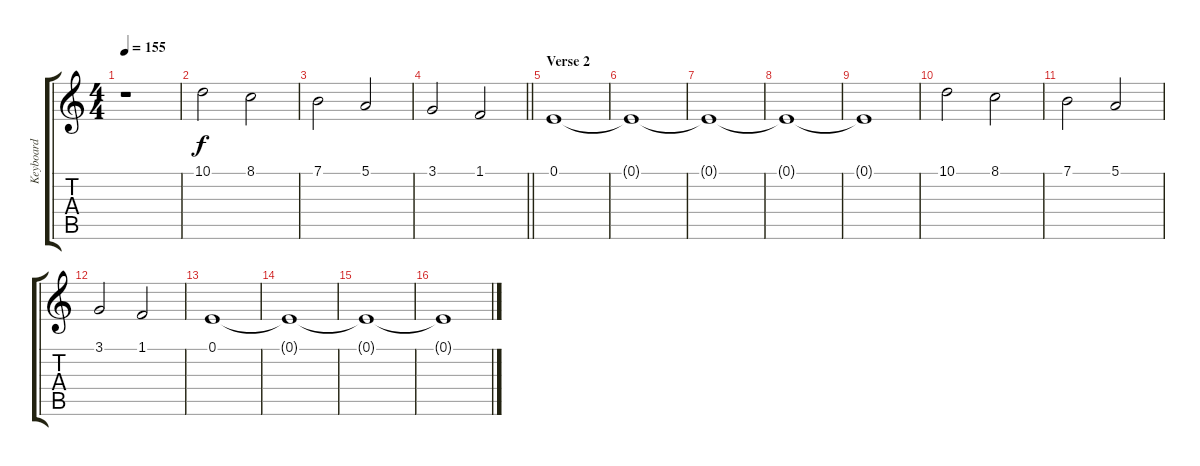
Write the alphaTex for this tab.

\track ("Keyboard" "Keyboard") {instrument pad5bowed}
\staff {score tabs}
\tuning (E4 B3 G3 D3 A2 E2) {hide}
\ts (4 4)
\tempo 155
\clef g2
\ks c
r.1{dy f} |
10.1.2 8.1.2 |
7.1.2 5.1.2 |
\barLineRight lightlight
3.1.2 1.1.2 |
\section ("" "Verse 2")
0.1.1 |
0.1{t}.1 |
0.1{t}.1 |
0.1{t}.1 |
0.1{t}.1 |
10.1.2 8.1.2 |
7.1.2 5.1.2 |
3.1.2 1.1.2 |
0.1.1 |
0.1{t}.1 |
0.1{t}.1 |
0.1{t}.1
